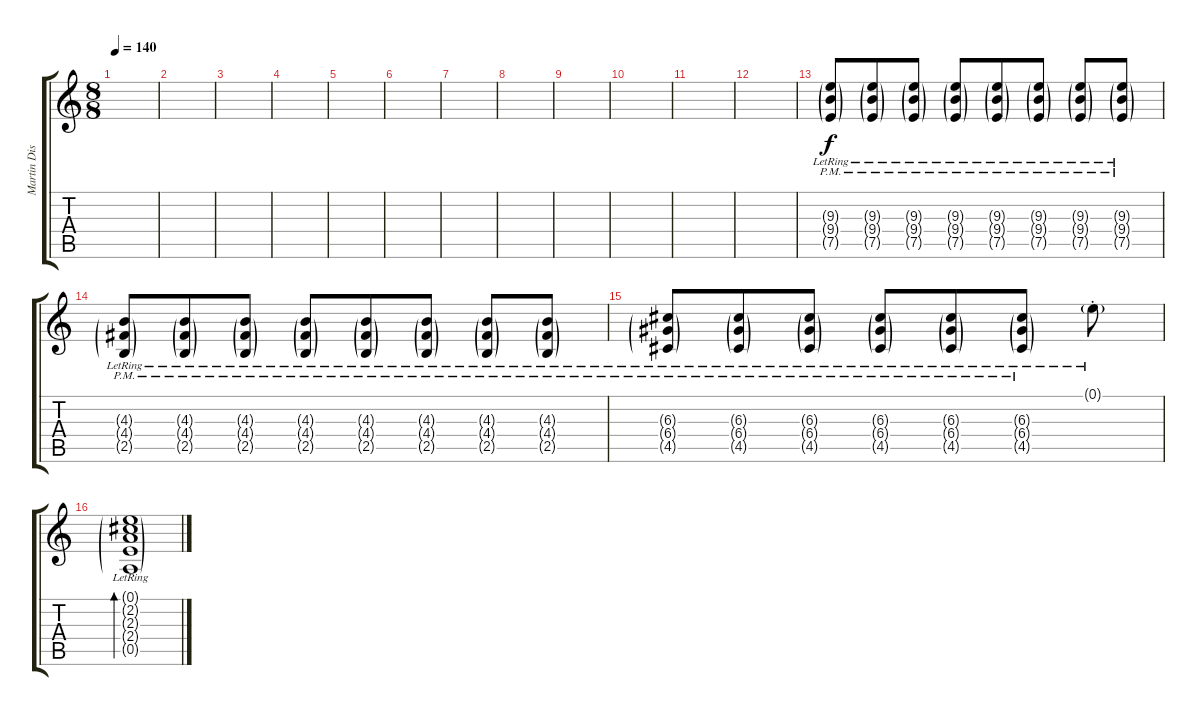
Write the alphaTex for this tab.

\track ("Martin Dist" "Martin Dis") {instrument distortionguitar}
\staff {score tabs}
\tuning (E4 B3 G3 D3 A2 E2) {hide}
\ts (8 8)
\tempo 140
\clef g2
\ks c
|
|
|
|
|
|
|
|
|
|
|
|
(9.3{g pm lr} 9.4{g pm lr} 7.5{g pm lr}).8 (9.3{g pm lr} 9.4{g pm lr} 7.5{g pm lr}).8 (9.3{g pm lr} 9.4{g pm lr} 7.5{g pm lr}).8 (9.3{g pm lr} 9.4{g pm lr} 7.5{g pm lr}).8 (9.3{g pm lr} 9.4{g pm lr} 7.5{g pm lr}).8 (9.3{g pm lr} 9.4{g pm lr} 7.5{g pm lr}).8 (9.3{g pm lr} 9.4{g pm lr} 7.5{g pm lr}).8 (9.3{g pm lr} 9.4{g pm lr} 7.5{g pm lr}).8 |
(4.3{g pm lr} 4.4{g pm lr} 2.5{g pm lr}).8 (4.3{g pm lr} 4.4{g pm lr} 2.5{g pm lr}).8 (4.3{g pm lr} 4.4{g pm lr} 2.5{g pm lr}).8 (4.3{g pm lr} 4.4{g pm lr} 2.5{g pm lr}).8 (4.3{g pm lr} 4.4{g pm lr} 2.5{g pm lr}).8 (4.3{g pm lr} 4.4{g pm lr} 2.5{g pm lr}).8 (4.3{g pm lr} 4.4{g pm lr} 2.5{g pm lr}).8 (4.3{g pm lr} 4.4{g pm lr} 2.5{g pm lr}).8 |
(6.3{g pm lr} 6.4{g pm lr} 4.5{g pm lr}).8 (6.3{g pm lr} 6.4{g pm lr} 4.5{g pm lr}).8 (6.3{g pm lr} 6.4{g pm lr} 4.5{g pm lr}).8 (6.3{g pm lr} 6.4{g pm lr} 4.5{g pm lr}).8 (6.3{g pm lr} 6.4{g pm lr} 4.5{g pm lr}).8 (6.3{g pm lr} 6.4{g pm lr} 4.5{g pm lr}).8 0.1{g st lr}.8 |
(0.1{g lr} 2.2{g lr} 2.3{g lr} 2.4{g lr} 0.5{g lr}).1{bd 240}
